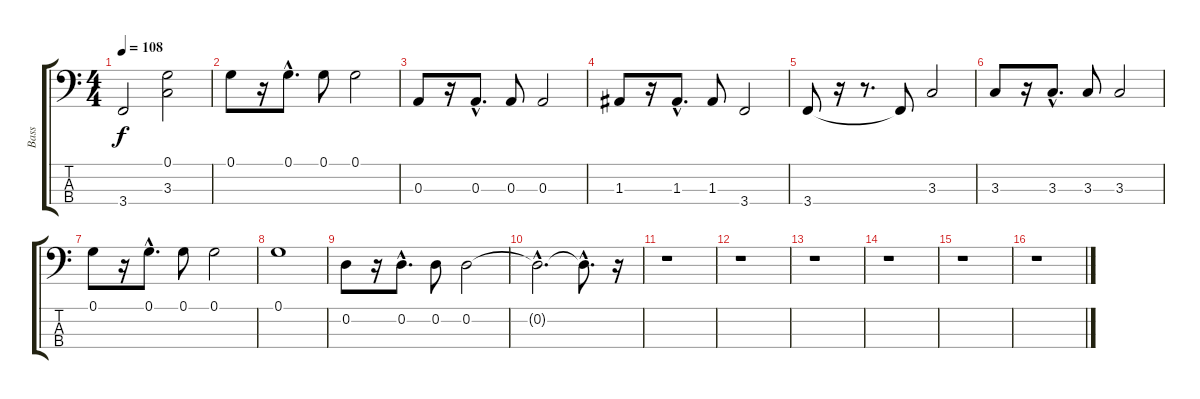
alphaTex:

\track ("Bass" "Bass") {instrument fretlessbass}
\staff {score tabs}
\tuning (G2 D2 A1 D1) {hide}
\ts (4 4)
\tempo 108
\clef f4
\ks c
3.4.2{dy f} (0.1 3.3).2 |
0.1.8 r.16 0.1{hac}.8{d} 0.1.8 0.1.2 |
0.3.8 r.16 0.3{hac}.8{d} 0.3.8 0.3.2 |
1.3.8 r.16 1.3{hac}.8{d} 1.3.8 3.4.2 |
3.4.8 r.16 r.8{d} 3.4{t}.8 3.3.2 |
3.3.8 r.16 3.3{hac}.8{d} 3.3.8 3.3.2 |
0.1.8 r.16 0.1{hac}.8{d} 0.1.8 0.1.2 |
0.1.1 |
0.2.8 r.16 0.2{hac}.8{d} 0.2.8 0.2.2 |
0.2{hac t}.2{d} 0.2{hac t}.8{d} r.16 |
r.1 |
r.1 |
r.1 |
r.1 |
r.1 |
r.1
